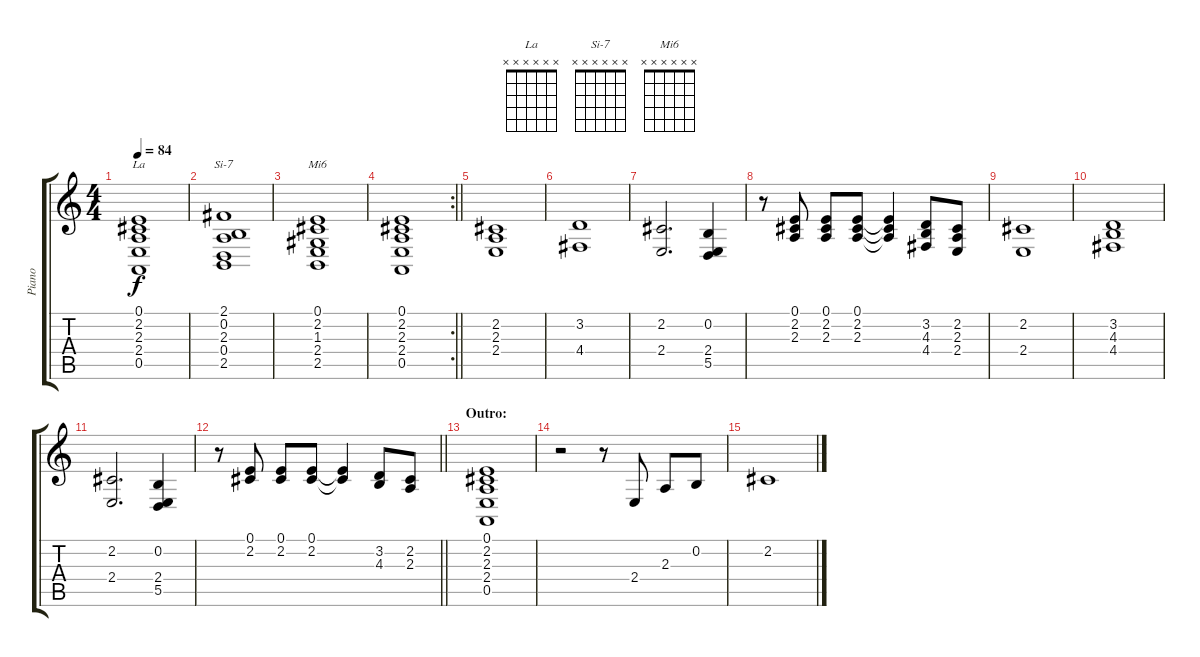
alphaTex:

\track ("Piano" "Piano") {instrument brightacousticpiano}
\staff {score tabs}
\tuning (E4 B3 G3 D3 A2 D2) {hide}
\chord ("La" x x x x x x)
\chord ("Si-7" x x x x x x)
\chord ("Mi6" x x x x x x)
\ts (4 4)
\tempo 84
\clef g2
\ks c
(0.1 2.2 2.3 2.4 0.5).1{ch "La" dy f} |
(2.1 0.2 2.3 0.4 2.5).1{ch "Si-7"} |
(0.1 2.2 1.3 2.4 2.5).1{ch "Mi6"} |
\rc 2
\barLineRight lightlight
(0.1 2.2 2.3 2.4 0.5).1 |
(2.2 2.3 2.4).1 |
(3.2 4.4).1 |
(2.2 2.4).2{d} (0.2 2.4 5.5).4 |
r.8 (0.1 2.2 2.3).8 (0.1 2.2 2.3).8 (0.1 2.2 2.3).8 (0.1{t} 2.2{t} 2.3{t}).4 (3.2 4.3 4.4).8 (2.2 2.3 2.4).8 |
(2.2 2.4).1 |
(3.2 4.3 4.4).1 |
(2.2 2.4).2{d} (0.2 2.4 5.5).4 |
\barLineRight lightlight
r.8 (0.1 2.2).8 (0.1 2.2).8 (0.1 2.2).8 (0.1{t} 2.2{t}).4 (3.2 4.3).8 (2.2 2.3).8 |
\section ("" "Outro:")
(0.1 2.2 2.3 2.4 0.5).1 |
r.2 r.8 2.4.8 2.3.8 0.2.8 |
2.2.1
